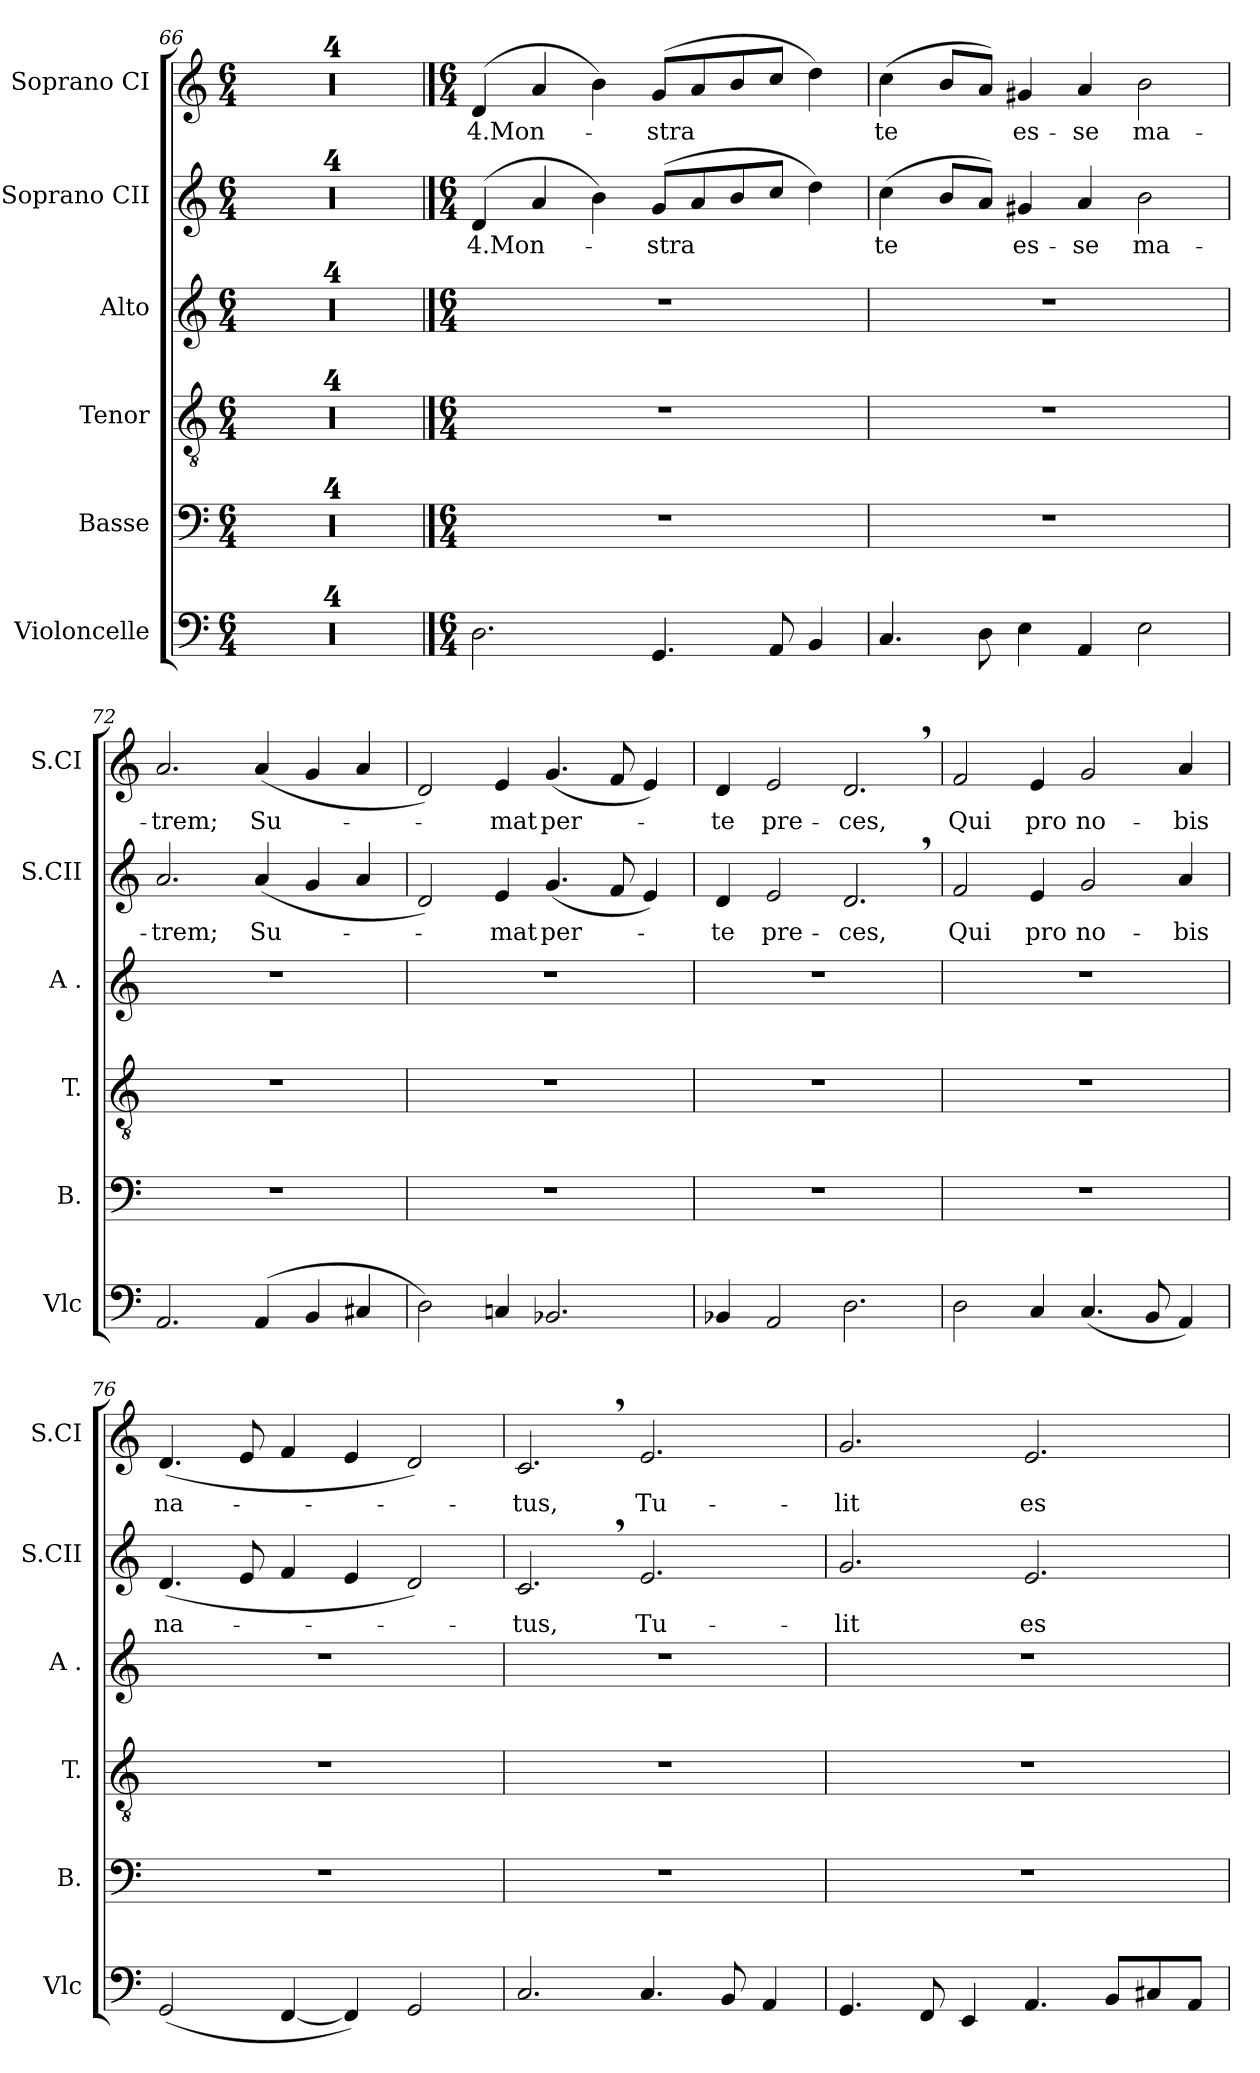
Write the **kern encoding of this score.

**kern	**kern	**kern	**kern	**kern	**text	**kern	**text
*part6	*part5	*part4	*part3	*part2	*part2	*part1	*part1
*staff6	*staff5	*staff4	*staff3	*staff2	*staff2	*staff1	*staff1
*I"Violoncelle	*I"Basse	*I"Tenor	*I"Alto	*I"Soprano CII	*	*I"Soprano CI	*
*I'Vlc	*I'B.	*I'T.	*I'A .	*I'S.CII	*	*I'S.CI	*
*clefF4	*clefF4	*clefGv2	*clefG2	*clefG2	*	*clefG2	*
*k[]	*k[]	*k[]	*k[]	*k[]	*	*k[]	*
*M6/4	*M6/4	*M6/4	*M6/4	*M6/4	*	*M6/4	*
=66	=66	=66	=66	=66	=66	=66	=66
1.r	1.r	1.r	1.r	1.r	.	1.r	.
=67	=67	=67	=67	=67	=67	=67	=67
1.r	1.r	1.r	1.r	1.r	.	1.r	.
=68	=68	=68	=68	=68	=68	=68	=68
1.r	1.r	1.r	1.r	1.r	.	1.r	.
=69	=69	=69	=69	=69	=69	=69	=69
1.r	1.r	1.r	1.r	1.r	.	1.r	.
!!LO:LB:g=z
==70	==70	==70	==70	==70	==70	==70	==70
*M6/4	*M6/4	*M6/4	*M6/4	*M6/4	*	*M6/4	*
!	!	!	!	!	!LO:LY:b	!	!LO:LY:b
2.D\	1.r	1.r	1.r	(<4d/	4.Mon-	(<4d/	4.Mon-
.	.	.	.	4a/	.	4a/	.
.	.	.	.	4b\)	.	4b\)	.
!	!	!	!	!	!LO:LY:b	!	!LO:LY:b
4.GG/	.	.	.	(8g/L	-stra	(8g/L	-stra
.	.	.	.	8a/	.	8a/	.
.	.	.	.	8b/	.	8b/	.
8AA/	.	.	.	8cc/J	.	8cc/J	.
4BB/	.	.	.	4dd\)	.	4dd\)	.
=71	=71	=71	=71	=71	=71	=71	=71
!	!	!	!	!	!LO:LY:b	!	!LO:LY:b
4.C/	1.r	1.r	1.r	(4cc\	te	(4cc\	te
.	.	.	.	8b/L	.	8b/L	.
8D\	.	.	.	8a/J)	.	8a/J)	.
!	!	!	!	!	!LO:LY:b	!	!LO:LY:b
4E\	.	.	.	4g#X/	es-	4g#X/	es-
!	!	!	!	!	!LO:LY:b	!	!LO:LY:b
4AA/	.	.	.	4a/	-se	4a/	-se
!	!	!	!	!	!LO:LY:b	!	!LO:LY:b
2E\	.	.	.	2b\	ma-	2b\	ma-
=72	=72	=72	=72	=72	=72	=72	=72
!	!	!	!	!	!LO:LY:b	!	!LO:LY:b
2.AA/	1.r	1.r	1.r	2.a/	-trem;	2.a/	-trem;
!	!	!	!	!	!LO:LY:b	!	!LO:LY:b
(4AA/	.	.	.	(4a/	Su-	(4a/	Su-
4BB/	.	.	.	4g/	.	4g/	.
4C#X/	.	.	.	4a/	.	4a/	.
=73	=73	=73	=73	=73	=73	=73	=73
2D\)	1.r	1.r	1.r	2d/)	.	2d/)	.
!	!	!	!	!	!LO:LY:b	!	!LO:LY:b
4Cn/	.	.	.	4e/	-mat	4e/	-mat
!	!	!	!	!	!LO:LY:b	!	!LO:LY:b
2.BB-X/	.	.	.	(4.g/	per-	(4.g/	per-
.	.	.	.	8f/	.	8f/	.
.	.	.	.	4e/)	.	4e/)	.
=74	=74	=74	=74	=74	=74	=74	=74
!	!	!	!	!	!LO:LY:b	!	!LO:LY:b
4BB-X/	1.r	1.r	1.r	4d/	-te	4d/	-te
!	!	!	!	!	!LO:LY:b	!	!LO:LY:b
2AA/	.	.	.	2e/	pre-	2e/	pre-
!	!	!	!	!	!LO:LY:b	!	!LO:LY:b
2.D\	.	.	.	2.d,/	-ces,	2.d,/	-ces,
!!LO:LB:g=z
=75	=75	=75	=75	=75	=75	=75	=75
!	!	!	!	!	!LO:LY:b	!	!LO:LY:b
2D\	1.r	1.r	1.r	2f/	Qui	2f/	Qui
!	!	!	!	!	!LO:LY:b	!	!LO:LY:b
4C/	.	.	.	4e/	pro	4e/	pro
!	!	!	!	!	!LO:LY:b	!	!LO:LY:b
(4.C/	.	.	.	2g/	no-	2g/	no-
8BB/	.	.	.	.	.	.	.
!	!	!	!	!	!LO:LY:b	!	!LO:LY:b
4AA/)	.	.	.	4a/	-bis	4a/	-bis
=76	=76	=76	=76	=76	=76	=76	=76
!	!	!	!	!	!LO:LY:b	!	!LO:LY:b
(2GG/	1.r	1.r	1.r	(4.d/	na-	(4.d/	na-
.	.	.	.	8e/	.	8e/	.
[4FF/	.	.	.	4f/	.	4f/	.
4FF/])	.	.	.	4e/	.	4e/	.
2GG/	.	.	.	2d/)	.	2d/)	.
=77	=77	=77	=77	=77	=77	=77	=77
!	!	!	!	!	!LO:LY:b	!	!LO:LY:b
2.C/	1.r	1.r	1.r	2.c,/	-tus,	2.c,/	-tus,
!	!	!	!	!	!LO:LY:b	!	!LO:LY:b
4.C/	.	.	.	2.e/	Tu-	2.e/	Tu-
8BB/	.	.	.	.	.	.	.
4AA/	.	.	.	.	.	.	.
=78	=78	=78	=78	=78	=78	=78	=78
!	!	!	!	!	!LO:LY:b	!	!LO:LY:b
4.GG/	1.r	1.r	1.r	2.g/	-lit	2.g/	-lit
8FF/	.	.	.	.	.	.	.
4EE/	.	.	.	.	.	.	.
!	!	!	!	!	!LO:LY:b	!	!LO:LY:b
4.AA/	.	.	.	2.e/	es-	2.e/	es-
8BB/L	.	.	.	.	.	.	.
8C#X/	.	.	.	.	.	.	.
8AA/J	.	.	.	.	.	.	.
=	=	=	=	=	=	=	=
*-	*-	*-	*-	*-	*-	*-	*-
